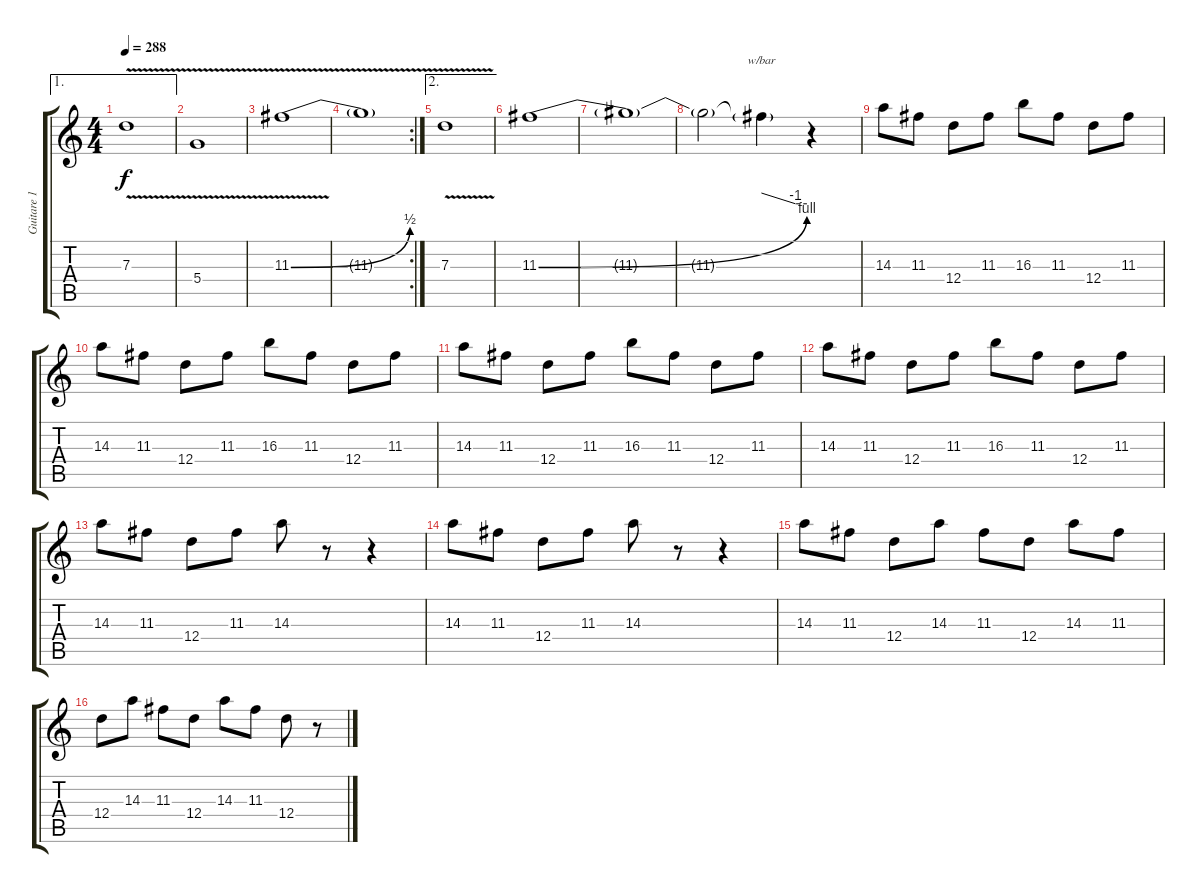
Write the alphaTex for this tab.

\track ("Guitare 1" "Guitare 1") {instrument distortionguitar}
\staff {score tabs}
\tuning (E4 B3 G3 D3 A2 E2) {hide}
\ae 1
\ts (4 4)
\tempo 288
\clef g2
\ks c
7.3{v}.1{dy f} |
5.4{v}.1 |
11.3{be (bend 0 0 60 2) v}.1 |
\rc 2
11.3{t}.1 |
\ae 2
7.3{v}.1 |
11.3{be (bend 0 0 60 4)}.1 |
11.3{t}.1 |
11.3{t}.2 11.3{t}.4{tbe (custom default 0 0 45 -4 60 -4)} r.4 |
14.3.8 11.3.8 12.4.8 11.3.8 16.3.8 11.3.8 12.4.8 11.3.8 |
14.3.8 11.3.8 12.4.8 11.3.8 16.3.8 11.3.8 12.4.8 11.3.8 |
14.3.8 11.3.8 12.4.8 11.3.8 16.3.8 11.3.8 12.4.8 11.3.8 |
14.3.8 11.3.8 12.4.8 11.3.8 16.3.8 11.3.8 12.4.8 11.3.8 |
14.3.8 11.3.8 12.4.8 11.3.8 14.3.8 r.8 r.4 |
14.3.8 11.3.8 12.4.8 11.3.8 14.3.8 r.8 r.4 |
14.3.8 11.3.8 12.4.8 14.3.8 11.3.8 12.4.8 14.3.8 11.3.8 |
12.4.8 14.3.8 11.3.8 12.4.8 14.3.8 11.3.8 12.4.8 r.8
